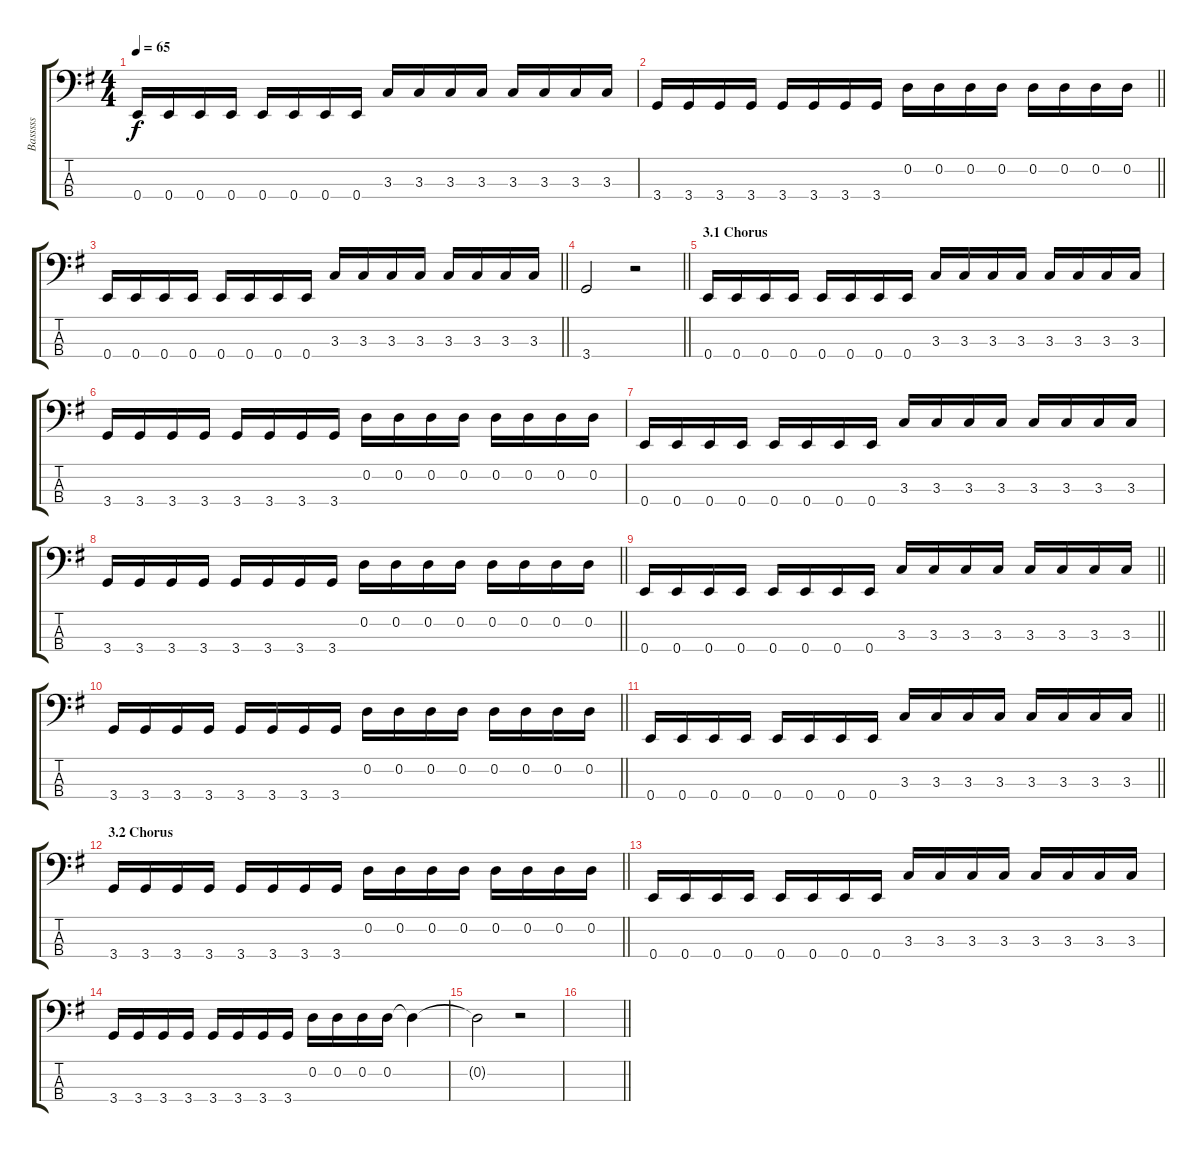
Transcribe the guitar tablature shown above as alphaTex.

\track ("Basssss" "Basssss") {instrument electricbassfinger}
\staff {score tabs}
\tuning (G2 D2 A1 E1) {hide}
\ts (4 4)
\tempo 65
\clef f4
\ks eminor
0.4.16{dy f} 0.4.16 0.4.16 0.4.16 0.4.16 0.4.16 0.4.16 0.4.16 3.3.16 3.3.16 3.3.16 3.3.16 3.3.16 3.3.16 3.3.16 3.3.16 |
\barLineRight lightlight
3.4.16 3.4.16 3.4.16 3.4.16 3.4.16 3.4.16 3.4.16 3.4.16 0.2.16 0.2.16 0.2.16 0.2.16 0.2.16 0.2.16 0.2.16 0.2.16 |
\barLineRight lightlight
0.4.16 0.4.16 0.4.16 0.4.16 0.4.16 0.4.16 0.4.16 0.4.16 3.3.16 3.3.16 3.3.16 3.3.16 3.3.16 3.3.16 3.3.16 3.3.16 |
\barLineRight lightlight
3.4.2 r.2 |
\section ("" "3.1 Chorus")
0.4.16 0.4.16 0.4.16 0.4.16 0.4.16 0.4.16 0.4.16 0.4.16 3.3.16 3.3.16 3.3.16 3.3.16 3.3.16 3.3.16 3.3.16 3.3.16 |
3.4.16 3.4.16 3.4.16 3.4.16 3.4.16 3.4.16 3.4.16 3.4.16 0.2.16 0.2.16 0.2.16 0.2.16 0.2.16 0.2.16 0.2.16 0.2.16 |
0.4.16 0.4.16 0.4.16 0.4.16 0.4.16 0.4.16 0.4.16 0.4.16 3.3.16 3.3.16 3.3.16 3.3.16 3.3.16 3.3.16 3.3.16 3.3.16 |
\barLineRight lightlight
3.4.16 3.4.16 3.4.16 3.4.16 3.4.16 3.4.16 3.4.16 3.4.16 0.2.16 0.2.16 0.2.16 0.2.16 0.2.16 0.2.16 0.2.16 0.2.16 |
\barLineRight lightlight
0.4.16 0.4.16 0.4.16 0.4.16 0.4.16 0.4.16 0.4.16 0.4.16 3.3.16 3.3.16 3.3.16 3.3.16 3.3.16 3.3.16 3.3.16 3.3.16 |
\barLineRight lightlight
3.4.16 3.4.16 3.4.16 3.4.16 3.4.16 3.4.16 3.4.16 3.4.16 0.2.16 0.2.16 0.2.16 0.2.16 0.2.16 0.2.16 0.2.16 0.2.16 |
\barLineRight lightlight
0.4.16 0.4.16 0.4.16 0.4.16 0.4.16 0.4.16 0.4.16 0.4.16 3.3.16 3.3.16 3.3.16 3.3.16 3.3.16 3.3.16 3.3.16 3.3.16 |
\section ("" "3.2 Chorus")
\barLineRight lightlight
3.4.16 3.4.16 3.4.16 3.4.16 3.4.16 3.4.16 3.4.16 3.4.16 0.2.16 0.2.16 0.2.16 0.2.16 0.2.16 0.2.16 0.2.16 0.2.16 |
0.4.16 0.4.16 0.4.16 0.4.16 0.4.16 0.4.16 0.4.16 0.4.16 3.3.16 3.3.16 3.3.16 3.3.16 3.3.16 3.3.16 3.3.16 3.3.16 |
3.4.16 3.4.16 3.4.16 3.4.16 3.4.16 3.4.16 3.4.16 3.4.16 0.2.16 0.2.16 0.2.16 0.2.16 0.2{t}.4 |
0.2{t}.2 r.2 |
\barLineRight lightlight
